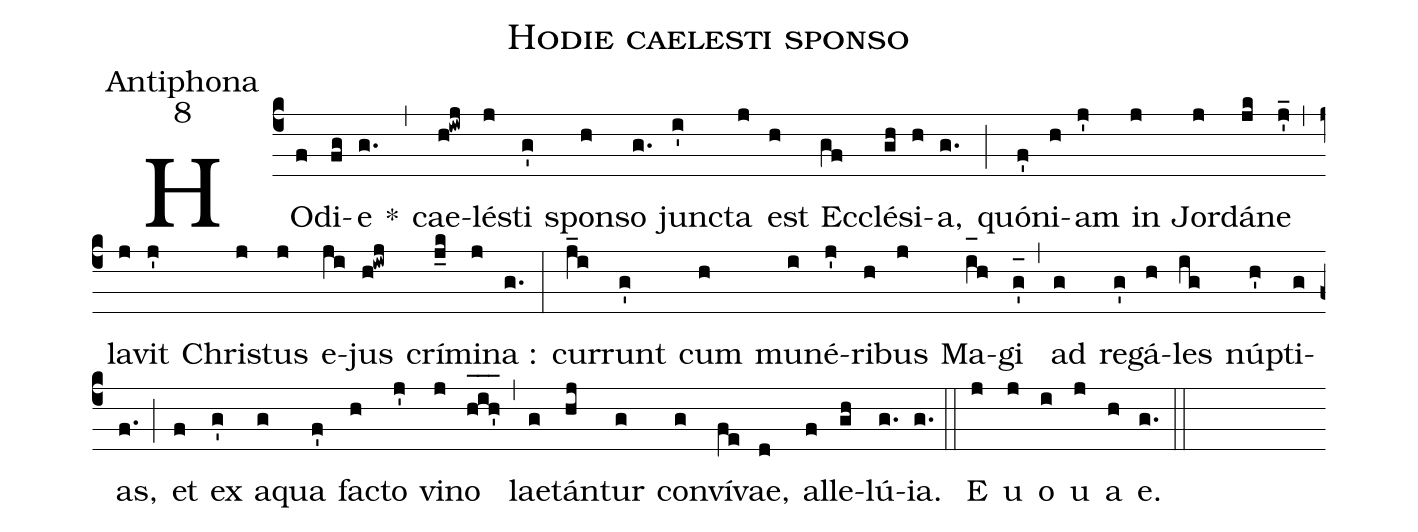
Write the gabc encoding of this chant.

name:Hodie caelesti sponso;
office-part:Antiphona;
mode:8;
%%
(c4) HO(f)di(fg)e(g.) *(,) cae(h!iwj)lé(j)sti(g') spon(h)so(g.) jun(i')cta(j) est(h) Ec(gf)clé(gh)si(h)a,(g.) (;) quó(f')ni(h)am(j') in(j) Jor(j)dá(jk)ne(j'_) (,) la(j)vit(j') Chri(j)stus(j) e(ji)jus(h!iwj) crí(j_k)mi(j)na :(g.) (:) cur(j_i)runt(g') cum(h) mu(i)né(j')ri(h)bus(j) Ma(i_[oh:h]h)gi(g'_[oh:h]) (,) ad(g) re(g')gá(h)les(ig) nú(h')pti(g)as,(f.) (;) et(f) ex(g') a(g)qua(f') fa(h)cto(j') vi(j)no(h_[oh:h]i_[oh:h]h'_[oh:h]) (,) lae(g)tán(hj)tur(g) con(g)ví(fe)vae,(d) al(f)le(gh)lú(g.){ia}.(g.) (::) <eu>E(j) u(j) o(i) u(j) a(h) e.</eu>(g.) (::)
